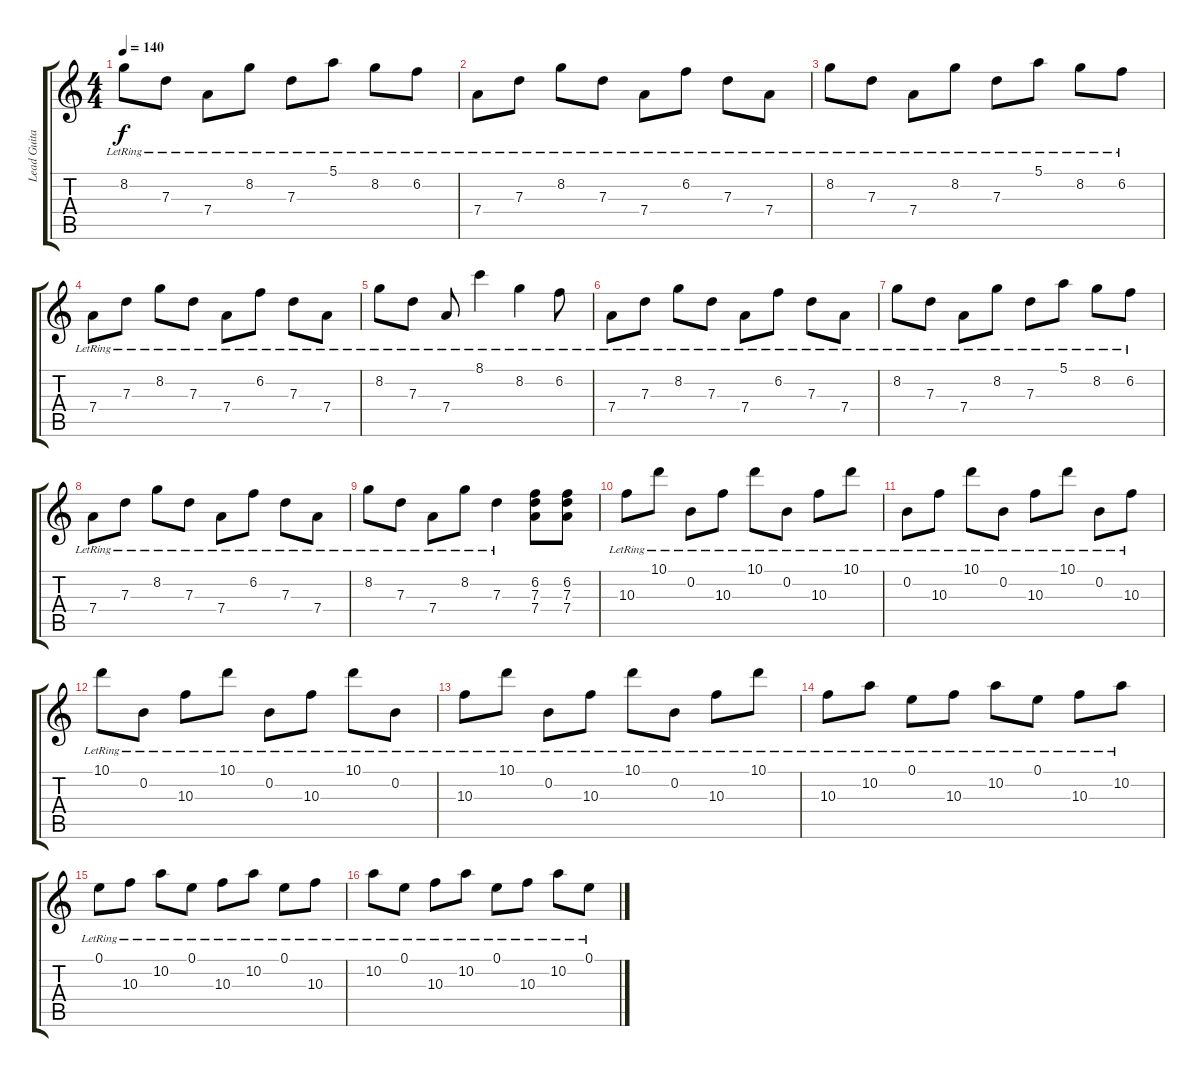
\track ("Lead Guitar - John Frusciante" "Lead Guita") {instrument electricguitarjazz}
\staff {score tabs}
\tuning (E4 B3 G3 D3 A2 E2) {hide}
\ts (4 4)
\tempo 140
\clef g2
\ks c
8.2{lr}.8{dy f} 7.3{lr}.8 7.4{lr}.8 8.2{lr}.8 7.3{lr}.8 5.1{lr}.8 8.2{lr}.8 6.2{lr}.8 |
7.4{lr}.8 7.3{lr}.8 8.2{lr}.8 7.3{lr}.8 7.4{lr}.8 6.2{lr}.8 7.3{lr}.8 7.4{lr}.8 |
8.2{lr}.8 7.3{lr}.8 7.4{lr}.8 8.2{lr}.8 7.3{lr}.8 5.1{lr}.8 8.2{lr}.8 6.2{lr}.8 |
7.4{lr}.8 7.3{lr}.8 8.2{lr}.8 7.3{lr}.8 7.4{lr}.8 6.2{lr}.8 7.3{lr}.8 7.4{lr}.8 |
8.2{lr}.8 7.3{lr}.8 7.4{lr}.8 8.1{lr}.4 8.2{lr}.4 6.2{lr}.8 |
7.4{lr}.8 7.3{lr}.8 8.2{lr}.8 7.3{lr}.8 7.4{lr}.8 6.2{lr}.8 7.3{lr}.8 7.4{lr}.8 |
8.2{lr}.8 7.3{lr}.8 7.4{lr}.8 8.2{lr}.8 7.3{lr}.8 5.1{lr}.8 8.2{lr}.8 6.2{lr}.8 |
7.4{lr}.8 7.3{lr}.8 8.2{lr}.8 7.3{lr}.8 7.4{lr}.8 6.2{lr}.8 7.3{lr}.8 7.4{lr}.8 |
8.2{lr}.8 7.3{lr}.8 7.4{lr}.8 8.2{lr}.8 7.3{lr}.4 (6.2 7.3 7.4).8 (6.2 7.3 7.4).8 |
10.3{lr}.8 10.1{lr}.8 0.2{lr}.8 10.3{lr}.8 10.1{lr}.8 0.2{lr}.8 10.3{lr}.8 10.1{lr}.8 |
0.2{lr}.8 10.3{lr}.8 10.1{lr}.8 0.2{lr}.8 10.3{lr}.8 10.1{lr}.8 0.2{lr}.8 10.3{lr}.8 |
10.1{lr}.8 0.2{lr}.8 10.3{lr}.8 10.1{lr}.8 0.2{lr}.8 10.3{lr}.8 10.1{lr}.8 0.2{lr}.8 |
10.3{lr}.8 10.1{lr}.8 0.2{lr}.8 10.3{lr}.8 10.1{lr}.8 0.2{lr}.8 10.3{lr}.8 10.1{lr}.8 |
10.3{lr}.8 10.2{lr}.8 0.1{lr}.8 10.3{lr}.8 10.2{lr}.8 0.1{lr}.8 10.3{lr}.8 10.2{lr}.8 |
0.1{lr}.8 10.3{lr}.8 10.2{lr}.8 0.1{lr}.8 10.3{lr}.8 10.2{lr}.8 0.1{lr}.8 10.3{lr}.8 |
10.2{lr}.8 0.1{lr}.8 10.3{lr}.8 10.2{lr}.8 0.1{lr}.8 10.3{lr}.8 10.2{lr}.8 0.1{lr}.8
